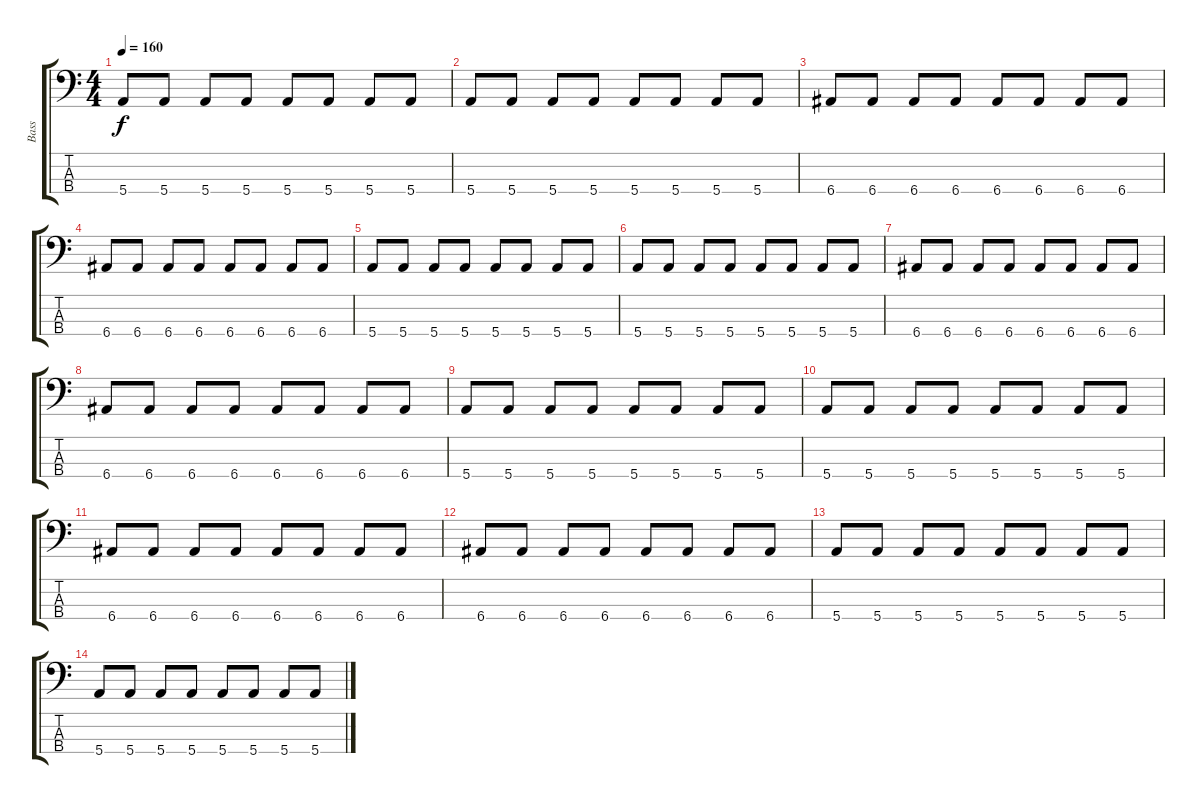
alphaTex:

\track ("Bass" "Bass") {instrument electricbassfinger}
\staff {score tabs}
\tuning (G2 D2 A1 E1) {hide}
\ts (4 4)
\tempo 160
\clef f4
\ks c
5.4.8{dy f} 5.4.8 5.4.8 5.4.8 5.4.8 5.4.8 5.4.8 5.4.8 |
5.4.8 5.4.8 5.4.8 5.4.8 5.4.8 5.4.8 5.4.8 5.4.8 |
6.4.8 6.4.8 6.4.8 6.4.8 6.4.8 6.4.8 6.4.8 6.4.8 |
6.4.8 6.4.8 6.4.8 6.4.8 6.4.8 6.4.8 6.4.8 6.4.8 |
5.4.8 5.4.8 5.4.8 5.4.8 5.4.8 5.4.8 5.4.8 5.4.8 |
5.4.8 5.4.8 5.4.8 5.4.8 5.4.8 5.4.8 5.4.8 5.4.8 |
6.4.8 6.4.8 6.4.8 6.4.8 6.4.8 6.4.8 6.4.8 6.4.8 |
6.4.8 6.4.8 6.4.8 6.4.8 6.4.8 6.4.8 6.4.8 6.4.8 |
5.4.8 5.4.8 5.4.8 5.4.8 5.4.8 5.4.8 5.4.8 5.4.8 |
5.4.8 5.4.8 5.4.8 5.4.8 5.4.8 5.4.8 5.4.8 5.4.8 |
6.4.8 6.4.8 6.4.8 6.4.8 6.4.8 6.4.8 6.4.8 6.4.8 |
6.4.8 6.4.8 6.4.8 6.4.8 6.4.8 6.4.8 6.4.8 6.4.8 |
5.4.8 5.4.8 5.4.8 5.4.8 5.4.8 5.4.8 5.4.8 5.4.8 |
5.4.8 5.4.8 5.4.8 5.4.8 5.4.8 5.4.8 5.4.8 5.4.8
